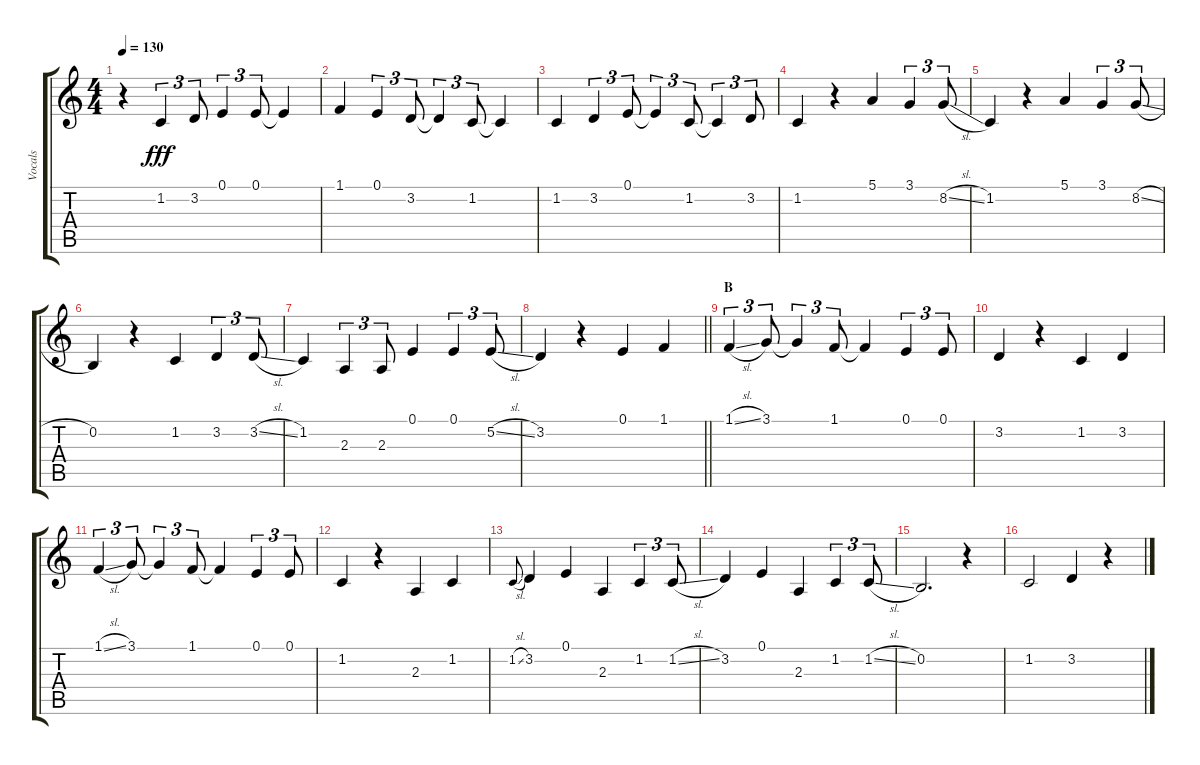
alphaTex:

\track ("Vocals" "Vocals") {instrument voiceoohs}
\staff {score tabs}
\tuning (E4 B3 G3 D3 A2 E2) {hide}
\ts (4 4)
\tempo 130
\clef g2
\ks c
r.4{dy fff} 1.2.4{tu (3 2)} 3.2.8{tu (3 2)} 0.1.4{tu (3 2)} 0.1.8{tu (3 2)} 0.1{t}.4 |
1.1.4 0.1.4{tu (3 2)} 3.2.8{tu (3 2)} 3.2{t}.4{tu (3 2)} 1.2.8{tu (3 2)} 1.2{t}.4 |
1.2.4 3.2.4{tu (3 2)} 0.1.8{tu (3 2)} 0.1{t}.4{tu (3 2)} 1.2.8{tu (3 2)} 1.2{t}.4{tu (3 2)} 3.2.8{tu (3 2)} |
1.2.4 r.4 5.1.4 3.1.4{tu (3 2)} 8.2{sl}.8{tu (3 2)} |
1.2.4 r.4 5.1.4 3.1.4{tu (3 2)} 8.2{sl}.8{tu (3 2)} |
0.2.4 r.4 1.2.4 3.2.4{tu (3 2)} 3.2{sl}.8{tu (3 2)} |
1.2.4 2.3.4{tu (3 2)} 2.3.8{tu (3 2)} 0.1.4 0.1.4{tu (3 2)} 5.2{sl}.8{tu (3 2)} |
\barLineRight lightlight
3.2.4 r.4 0.1.4 1.1.4 |
\section ("" "B")
1.1{sl}.4{tu (3 2)} 3.1.8{tu (3 2)} 3.1{t}.4{tu (3 2)} 1.1.8{tu (3 2)} 1.1{t}.4 0.1.4{tu (3 2)} 0.1.8{tu (3 2)} |
3.2.4 r.4 1.2.4 3.2.4 |
1.1{sl}.4{tu (3 2)} 3.1.8{tu (3 2)} 3.1{t}.4{tu (3 2)} 1.1.8{tu (3 2)} 1.1{t}.4 0.1.4{tu (3 2)} 0.1.8{tu (3 2)} |
1.2.4 r.4 2.3.4 1.2.4 |
1.2{sl}.8{gr onbeat} 3.2.4 0.1.4 2.3.4 1.2.4{tu (3 2)} 1.2{sl}.8{tu (3 2)} |
3.2.4 0.1.4 2.3.4 1.2.4{tu (3 2)} 1.2{sl}.8{tu (3 2)} |
0.2.2{d} r.4 |
1.2.2 3.2.4 r.4
